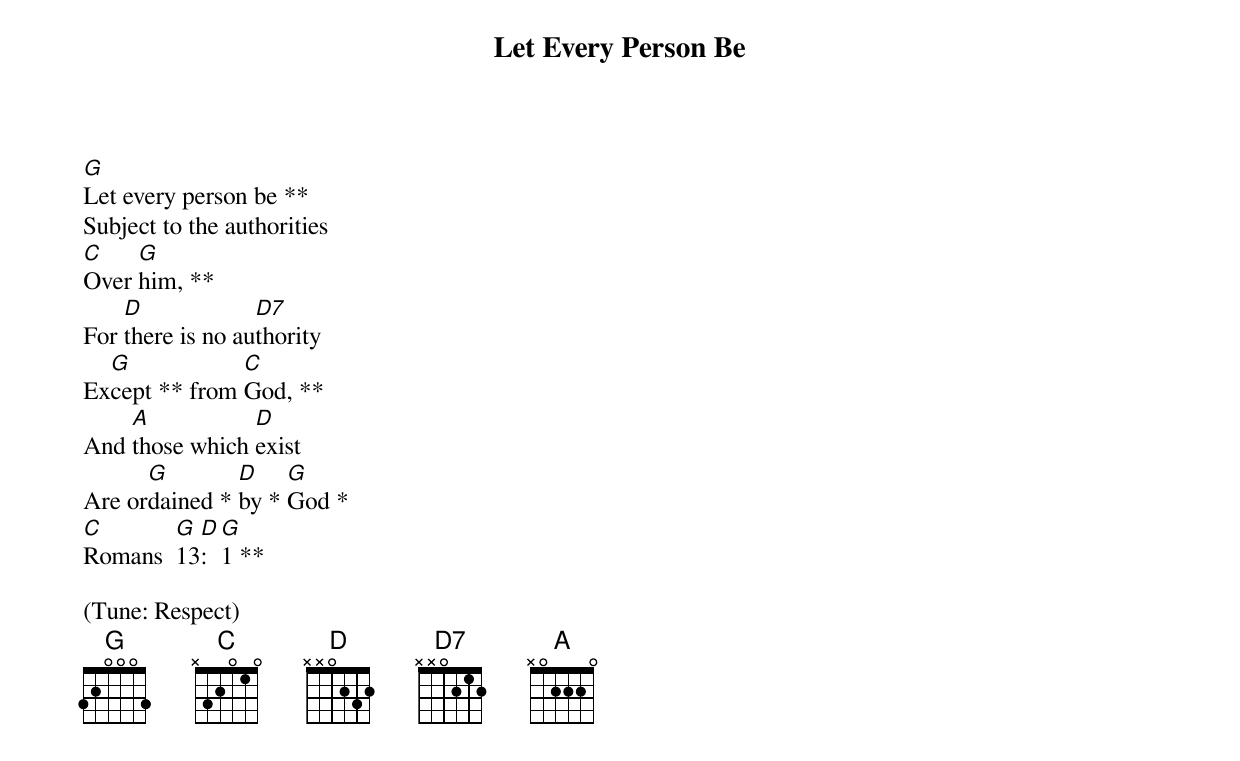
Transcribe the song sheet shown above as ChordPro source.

{title: Let Every Person Be}


[G]Let every person be **
Subject to the authorities
[C]Over [G]him, **
For [D]there is no au[D7]thority
Ex[G]cept ** from [C]God, **
And [A]those which [D]exist
Are or[G]dained * [D]by * [G]God *
[C]Romans  [G]13[D]:  [G]1 **

(Tune: Respect)
